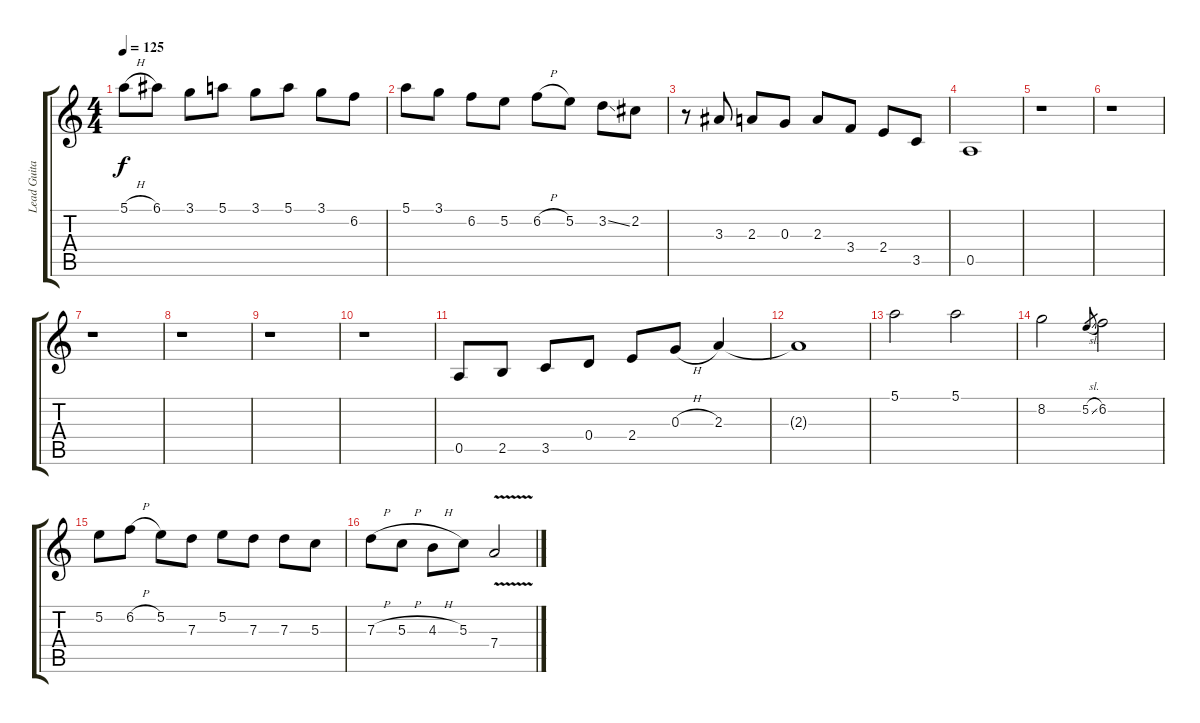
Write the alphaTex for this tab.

\track ("Lead Guitar 1" "Lead Guita") {instrument acousticguitarsteel}
\staff {score tabs}
\tuning (E4 B3 G3 D3 A2 E2) {hide}
\ts (4 4)
\tempo 125
\clef g2
\ks c
5.1{h}.8{dy f} 6.1.8 3.1.8 5.1.8 3.1.8 5.1.8 3.1.8 6.2.8 |
5.1.8 3.1.8 6.2.8 5.2.8 6.2{h}.8 5.2.8 3.2{ss}.8 2.2.8 |
r.8 3.3.8 2.3.8 0.3.8 2.3.8 3.4.8 2.4.8 3.5.8 |
0.5.1 |
r.1 |
r.1 |
r.1 |
r.1 |
r.1 |
r.1 |
0.5.8 2.5.8 3.5.8 0.4.8 2.4.8 0.3{h}.8 2.3.4 |
2.3{t}.1 |
5.1.2 5.1.2 |
8.2.2 5.2{sl}.8{gr} 6.2.2 |
5.2.8 6.2{h}.8 5.2.8 7.3.8 5.2.8 7.3.8 7.3.8 5.3.8 |
7.3{h}.8 5.3{h}.8 4.3{h}.8 5.3.8 7.4{v}.2
